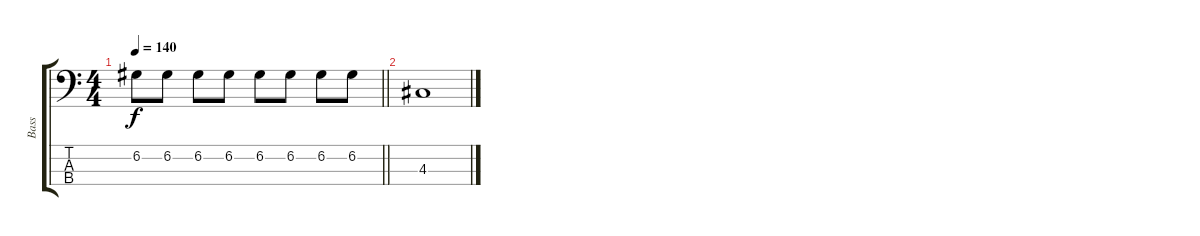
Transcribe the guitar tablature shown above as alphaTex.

\track ("Bass" "Bass") {instrument electricbasspick}
\staff {score tabs}
\tuning (G2 D2 A1 E1) {hide}
\ts (4 4)
\tempo 140
\clef f4
\barLineRight lightlight
\ks c
6.2.8{dy f} 6.2.8 6.2.8 6.2.8 6.2.8 6.2.8 6.2.8 6.2.8 |
4.3.1
